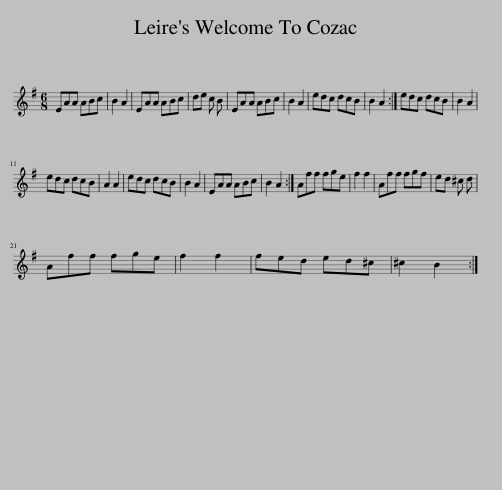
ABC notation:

X:1
L:1/8
M:6/8
I:linebreak $
K:G
V:1 treble
V:1
 EAA ABc | B2 A2 | EAA ABc | de c B | EAA ABc | %5
 B2 A2 | edc dcB | B2 A2 :| edc dcB | B2 A2 |$ %10
 edc dcB | A2 A2 | edc dcB | B2 A2 | EAA ABc | %15
 B2 A2 :| Aff fge | f2 f2 | Aff fgf | ed ^c d |$ %20
 Aff fge | f2 f2 | fed ed^c | ^c2 B2 :| %24
